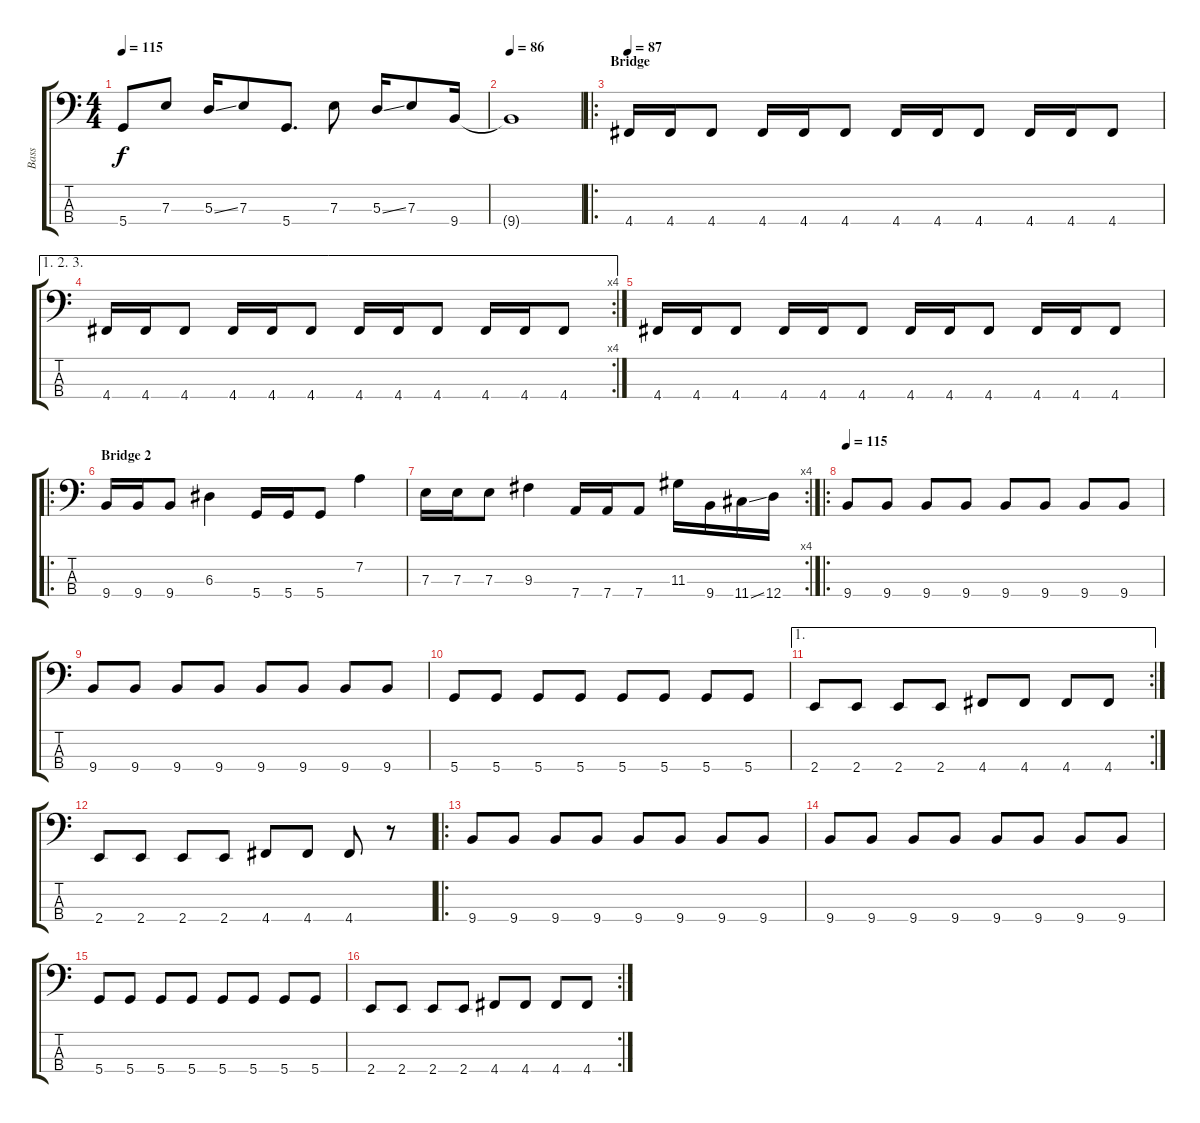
\track ("Bass" "Bass") {instrument electricbasspick}
\staff {score tabs}
\tuning (G2 D2 A1 D1) {hide}
\ts (4 4)
\tempo 115
\clef f4
\ks c
5.4{t}.8{dy f} 7.3.8 5.3{ss}.16 7.3.8 5.4.8{d} 7.3.8 5.3{ss}.16 7.3.8 9.4.16 |
\tempo 86
9.4{t}.1 |
\ro
\section ("" "Bridge")
\tempo 87
4.4.16 4.4.16 4.4.8 4.4.16 4.4.16 4.4.8 4.4.16 4.4.16 4.4.8 4.4.16 4.4.16 4.4.8 |
\ae (1 2 3)
\rc 4
4.4.16 4.4.16 4.4.8 4.4.16 4.4.16 4.4.8 4.4.16 4.4.16 4.4.8 4.4.16 4.4.16 4.4.8 |
4.4.16 4.4.16 4.4.8 4.4.16 4.4.16 4.4.8 4.4.16 4.4.16 4.4.8 4.4.16 4.4.16 4.4.8 |
\ro
\section ("" "Bridge 2")
9.4.16 9.4.16 9.4.8 6.3.4 5.4.16 5.4.16 5.4.8 7.2.4 |
\rc 4
7.3.16 7.3.16 7.3.8 9.3.4 7.4.16 7.4.16 7.4.8 11.3.16 9.4.16 11.4{ss}.16 12.4.16 |
\ro
\tempo 115
9.4.8 9.4.8 9.4.8 9.4.8 9.4.8 9.4.8 9.4.8 9.4.8 |
9.4.8 9.4.8 9.4.8 9.4.8 9.4.8 9.4.8 9.4.8 9.4.8 |
5.4.8 5.4.8 5.4.8 5.4.8 5.4.8 5.4.8 5.4.8 5.4.8 |
\ae 1
\rc 2
2.4.8 2.4.8 2.4.8 2.4.8 4.4.8 4.4.8 4.4.8 4.4.8 |
2.4.8 2.4.8 2.4.8 2.4.8 4.4.8 4.4.8 4.4.8 r.8 |
\ro
9.4.8 9.4.8 9.4.8 9.4.8 9.4.8 9.4.8 9.4.8 9.4.8 |
9.4.8 9.4.8 9.4.8 9.4.8 9.4.8 9.4.8 9.4.8 9.4.8 |
5.4.8 5.4.8 5.4.8 5.4.8 5.4.8 5.4.8 5.4.8 5.4.8 |
\rc 2
2.4.8 2.4.8 2.4.8 2.4.8 4.4.8 4.4.8 4.4.8 4.4.8
